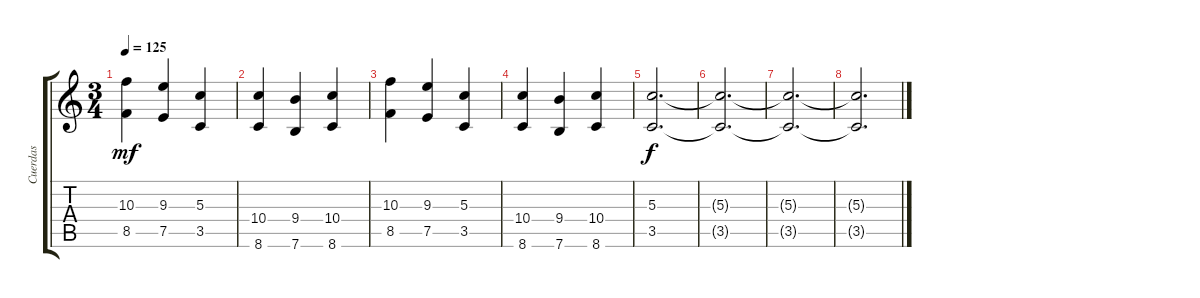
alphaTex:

\track ("Cuerdas" "Cuerdas") {instrument stringensemble2}
\staff {score tabs}
\tuning (E5 B4 G4 D4 A3 E3) {hide}
\ts (3 4)
\tempo 125
\clef g2
\ks c
(10.3 8.5).4{dy mf} (9.3 7.5).4 (5.3 3.5).4 |
(10.4 8.6).4 (9.4 7.6).4 (10.4 8.6).4 |
(10.3 8.5).4 (9.3 7.5).4 (5.3 3.5).4 |
(10.4 8.6).4 (9.4 7.6).4 (10.4 8.6).4 |
(5.3 3.5).2{d dy f} |
(5.3{t} 3.5{t}).2{d} |
(5.3{t} 3.5{t}).2{d volume 0} |
(5.3{t} 3.5{t}).2{d}
